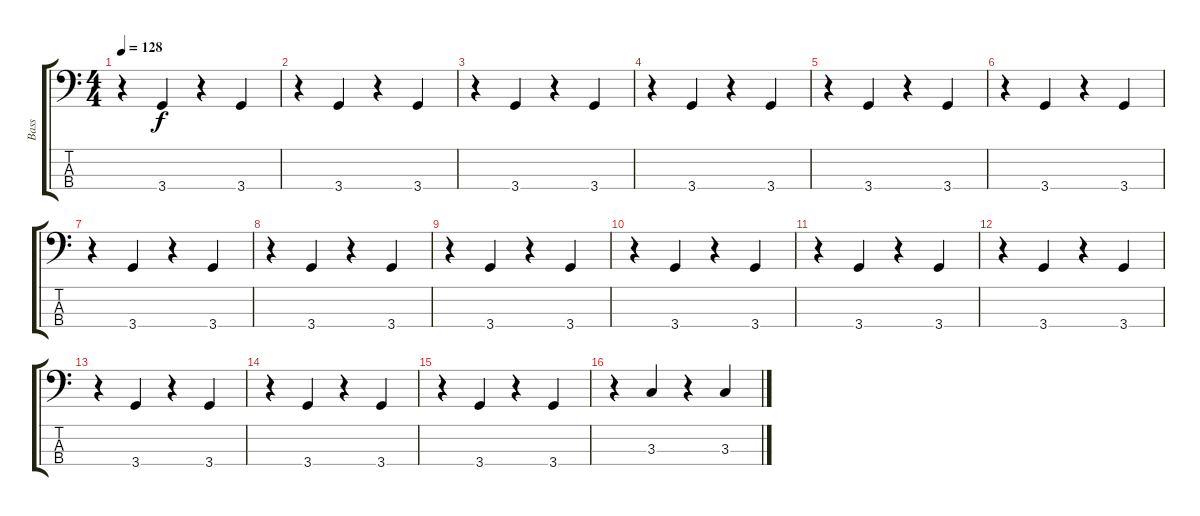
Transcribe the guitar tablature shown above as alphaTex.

\track ("Bass" "Bass") {instrument electricbasspick}
\staff {score tabs}
\tuning (G2 D2 A1 E1) {hide}
\ts (4 4)
\tempo 128
\clef f4
\ks c
r.4{dy f} 3.4.4 r.4 3.4.4 |
r.4 3.4.4 r.4 3.4.4 |
r.4 3.4.4 r.4 3.4.4 |
r.4 3.4.4 r.4 3.4.4 |
r.4 3.4.4 r.4 3.4.4 |
r.4 3.4.4 r.4 3.4.4 |
r.4 3.4.4 r.4 3.4.4 |
r.4 3.4.4 r.4 3.4.4 |
r.4 3.4.4 r.4 3.4.4 |
r.4 3.4.4 r.4 3.4.4 |
r.4 3.4.4 r.4 3.4.4 |
r.4 3.4.4 r.4 3.4.4 |
r.4 3.4.4 r.4 3.4.4 |
r.4 3.4.4 r.4 3.4.4 |
r.4 3.4.4 r.4 3.4.4 |
r.4 3.3.4 r.4 3.3.4
